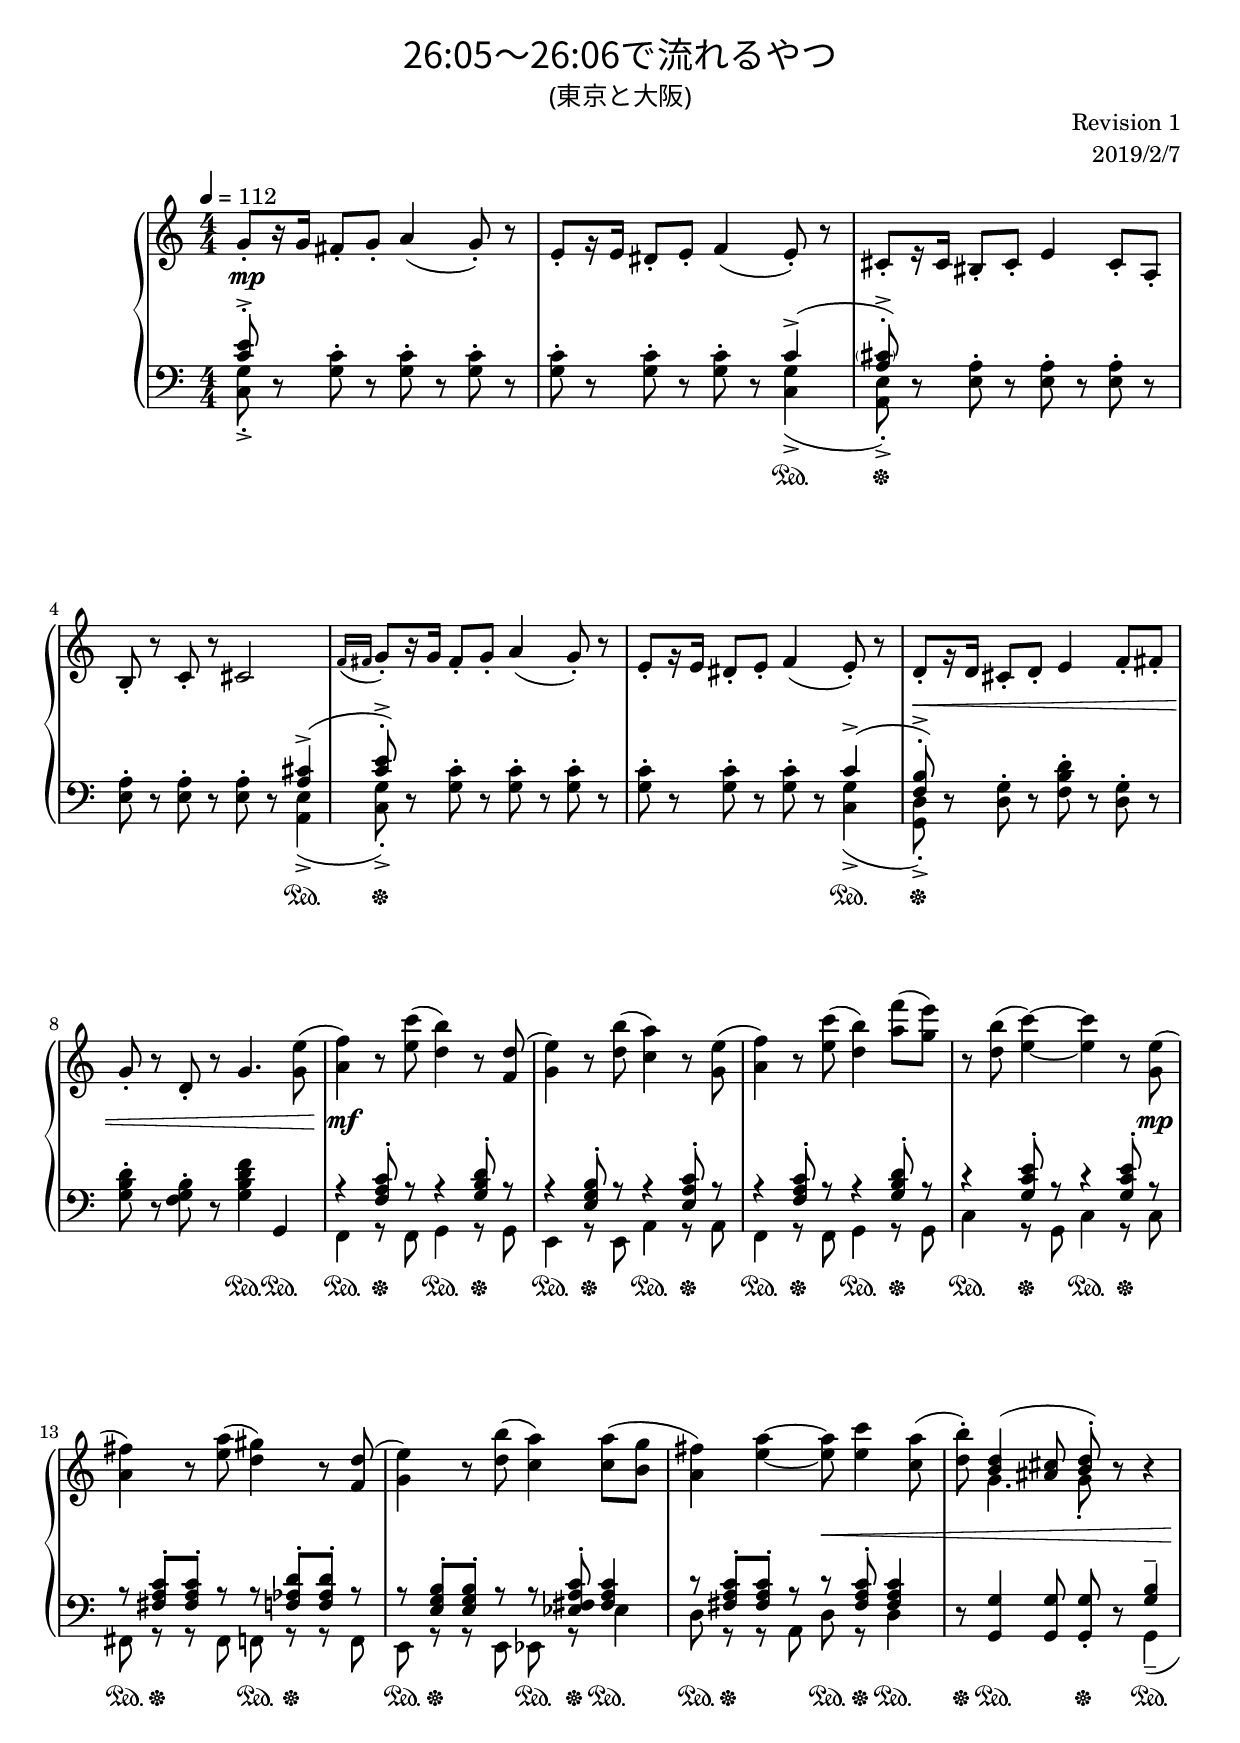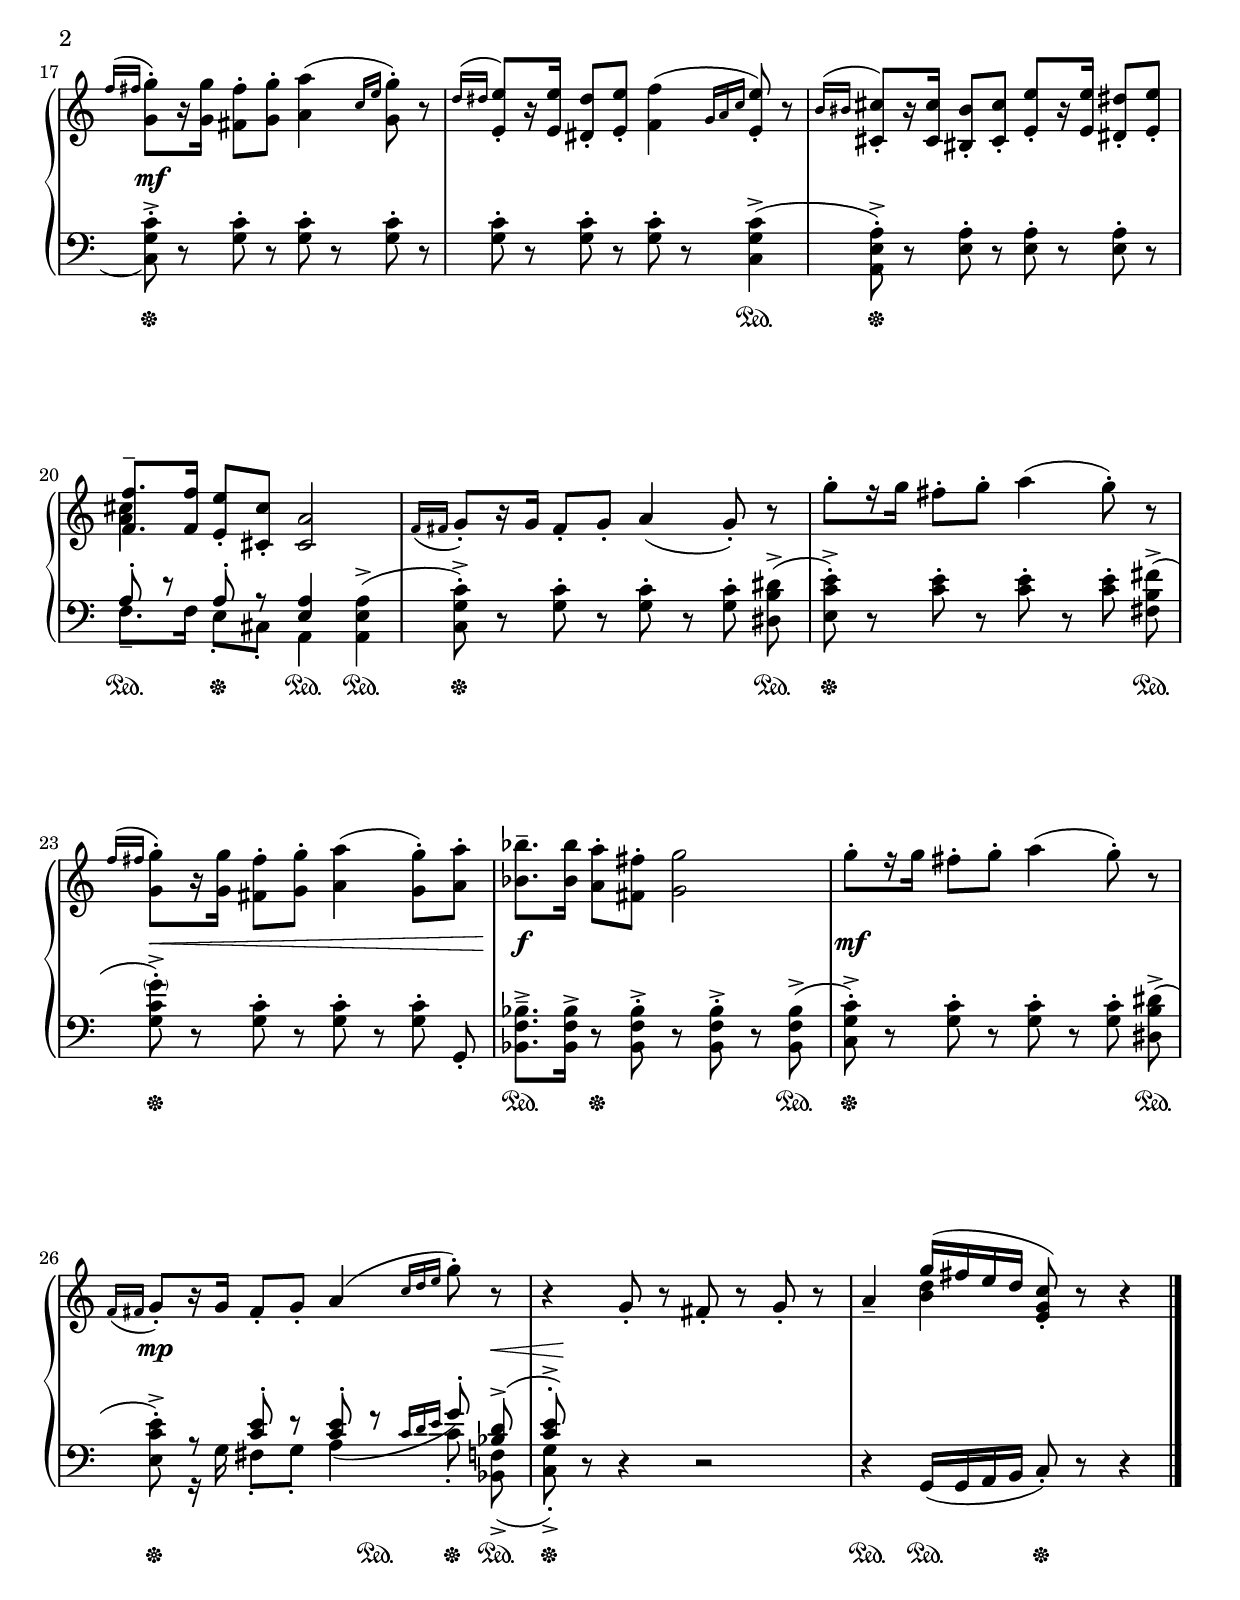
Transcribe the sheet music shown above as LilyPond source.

\version "2.19.81"

\include "stylesheet.ily"

cleft = \change Staff = "left"
cright = \change Staff = "right"

\header {
  title = "26:05～26:06で流れるやつ"
  nickname = "(東京と大阪)"
  revision = "Revision 1"
  date = "2019/2/7"
}

\paper {
  %systems-per-page = 5
  %system-count = 10
}

global = {
  \key c \major
  \time 4/4
  \tempo 4 = 112
}

right = << \global \relative {
  \clef treble
  g'8-.[ r16 g] fis8-. g-. a4( g8-.) r |
  e8-.[ r16 e] dis8-. e-. f4( e8-.) r |
  cis8-.[ r16 cis] bis8-. cis-. e4 cis8-. a-. |
  b8-. r c-. r cis2 |
  
  \grace { f16( fis } g8-.)[ r16 g] fis8-. g-. a4( g8-.) r |
  e8-.[ r16 e] dis8-. e-. f4( e8-.) r |
  d8-.[ r16 d] cis8-. d-. e4 f8-. fis-. |
  g8-. r d-. r g4. <g e'>8( |
 
  <a f'>4) r8 <e' c'>( <d b'>4) r8 <f, d'>8( |
  <g e'>4) r8 <d' b'>( <c a'>4) r8 <g e'>8( |
  <a f'>4) r8 <e' c'>( <d b'>4) <a' f'>8( <g e'>) |
  r8 <d b'>( <e c'>4)~ q r8 <g, e'>( |
  
  <a fis'>4) r8 <e' a>( <d gis>4) r8 <f, d'>8( |
  <g e'>4) r8 <d' b'>( <c a'>4) <c a'>8( <b g'> |
  <a fis'>4) <e' a>~ q8 <e c'>4 <c a'>8( |
  <d b'>8-.) << { <b d>4( <ais cis>8 <b d>-.) } \\ { g4. g8-. } >> r8 r4 |
   
  \grace { f'16^( fis } <g, g'>8-.)[ r16 q] <fis fis'>8-. <g g'>-. <a a'>4( \grace { c16 e } <g, g'>8-.) r |
  \grace { d'16^( dis } <e, e'>8-.)[ r16 q] <dis dis'>8-. <e e'>-. <f f'>4( \grace { g16 a c } <e, e'>8-.) r
  \grace { b'16^( bis } <cis, cis'>8-.)[ r16 q] <bis bis'>8-. <cis cis'>-. <e e'>8-.[ r16 q] <dis dis'>8-. <e e'>-. |
  << { <f f'>8.-- q16 } \\ <a cis>4 >> <e e'>8-. <cis cis'>-. <cis a'>2 |
  
  \grace { f16( fis } g8-.)[ r16 g] fis8-. g-. a4( g8-.) r |
  g'8-.[ r16 g] fis8-. g-. a4( g8-.) r |
  \grace { f16^( fis } <g, g'>8-.)[ r16 q] <fis fis'>8-. <g g'>-. <a a'>4( <g g'>8-.) <a a'>-. |
  <bes bes'>8.-- q16 <a a'>8-. <fis fis'>-. <g g'>2 |
  
  g'8-.[ r16 g] fis8-. g-. a4( g8-.) r |
  \grace { f,16( fis } g8-.)[ r16 g] fis8-. g-. a4( \grace { c16 d e } g8-.) r |
  r4 g,8-. r fis-. r g-. r |
  a4-- << { \voiceOne g'16( fis e d } \new Voice { \voiceTwo <b d>4 } >> \oneVoice <e, g c>8-.) r r4 \bar "|."
} >>

left = << \global \relative {
  \clef bass
  << <c' e>8-.-> \\ <c, g'>8-.-> >> r <g' c>-. r q-. r q-. r |
  q8-. r q-. r q-. r << c4->( \\ <c, g'>4->( >> |
  << <a' \parenthesize cis>8-.->) \\ <a, e'>8-.->) >> r <e' a>-. r q-. r q-. r |
  q8-. r q-. r q-. r << <a cis>4->( \\ <a, e'>4->( >> |
  
  << <c' e>8-.->) \\ <c, g'>8-.->) >> r <g' c>-. r q-. r q-. r |
  q8-. r q-. r q-. r << c4->( \\ <c, g'>4->( >> |
  << <f b>8-.->) \\ <g, d'>8-.->) >> r <d' g>-. r <f b d>-. r <d g>-. r |
  <g b d>8-. r <f g b>-. r <g b d f>4 g, |
  
  << { r4 <f' a c>8-. r r4 <g b d>8-. r } \\ { f,4 r8 f g4 r8 g } >> |
  << { r4 <e' g b>8-. r r4 <e a c>8-. r } \\ { e,4 r8 e a4 r8 a } >> |
  << { r4 <f' a c>8-. r r4 <g b d>8-. r } \\ { f,4 r8 f g4 r8 g } >> |
  << { r4 <g' c e>8-. r r4 <g c e>8-. r } \\ { c,4 r8 g c4 r8 c } >> |
  
  << { r8 <fis a c>-. q-. r r <f aes d>-. q-. r } \\ { fis,8 r r fis f r r f } >> |
  << { r8 <e' g b>-. q-. r r <ees fis a c>-. <fis a c>4 } \\ { e,8 r r e ees r ees'4 } >> |
  << { r8 <fis a c>-. q-. r r <fis a c>-. q4 } \\ { d8 r r a d r d4 } >> |
  r8 <g, g'>4 q8 q-. r << { \voiceTwo g4--( } \new Voice { \voiceOne <g' b>4-- } >> | \oneVoice
  
  <c, g' c>8-.->) r <g' c>-. r q-. r q-. r |
  q8-. r q-. r q-. r <c, g' c>4->( |
  <a e' a>8-.->) r <e' a>8-. r q-. r q-. r |
  << { a8-. r a-. r <e a>4 } \\ { f8.-- f16 e8-. cis-. a4 } >> <a e' a>4->( |
  
  <c g' c>8-.->) r <g' c>-. r q-. r q-.\noBeam <dis b' dis>->( |
  <e c' e>8-.->) r <c' e>-. r q-. r q-.\noBeam <fis, b fis'>->( |
  <g c \parenthesize g'>8-.->) r <g c>-. r q-. r q-.\noBeam g,-. |
  <bes f' bes>8.---> q16-> r8 q-.-> r q-.-> r q->( |
  
  <c g' c>8-.->) r <g' c>-. r q-. r q-.\noBeam <dis b' dis>->( |
  << { <e c' e>8-.->) \voiceOne r <c' e>-. r q-. r \voiceTwo c-.\noBeam <bes, f'>->( } \new Voice = "a" { s8 \voiceTwo r16 g' fis8-. g-. a4( \voiceOne \grace { c16 d e } g8-.)\noBeam <bes, d>->( } >> |
  << { <c, g'>8-.->) } \context Voice="a" { <c' e>8-.->) } >> \oneVoice r r4 r2 |
  r4 g,16( g a b c8-.) r r4 |
} >>

dynamics = {
  s1*4\mp
  s1*2 s1*2\<
  s1*3\mf s2. s8 s\mp
  s1*2 s2 s\< s1
  s1*4\mf
  s1*2 s1\< s1\f
  s1\mf s2.\mp s8 s\<
  s16 s\! s8 s2. | s4
}

pedal = {
  s1 s2. s4\sustainOn | s1\sustainOff s2. s4\sustainOn |
  s1\sustainOff s2. s4\sustainOn | s1\sustainOff s2 s4\sustainOn s\sustainOn |
  
  s4\sustainOn s\sustainOff s4\sustainOn s\sustainOff |
  s4\sustainOn s\sustainOff s4\sustainOn s\sustainOff |
  s4\sustainOn s\sustainOff s4\sustainOn s\sustainOff |
  s4\sustainOn s\sustainOff s4\sustainOn s\sustainOff |
  
  s8\sustainOn s4.\sustainOff s8\sustainOn s4.\sustainOff |
  s8\sustainOn s4.\sustainOff s8\sustainOn s\sustainOff s4\sustainOn |
  s8\sustainOn s4.\sustainOff s8\sustainOn s\sustainOff s4\sustainOn |
  s8\sustainOff s4.\sustainOn s4\sustainOff s\sustainOn |
  
  s1\sustainOff s2. s4\sustainOn | s1\sustainOff s4\sustainOn s\sustainOff s\sustainOn s\sustainOn |
  s2.\sustainOff s8 s\sustainOn | s2.\sustainOff s8 s\sustainOn |
  s1\sustainOff | s4\sustainOn s2\sustainOff s8 s\sustainOn |
  
  s2.\sustainOff s8 s\sustainOn | s2\sustainOff s8 s\sustainOn s\sustainOff s\sustainOn |
  s1\sustainOff s4\sustainOn s\sustainOn s\sustainOff
}

\score {
  <<
    \new PianoStaff <<
      \new Staff = "right" \right
      \new PianoDynamics = "dynamics" \dynamics
      \new Staff = "left" \left
      \new PianoPedal = "pedal" \pedal
    >>
  >>
  \layout {}
  \midi {}
}